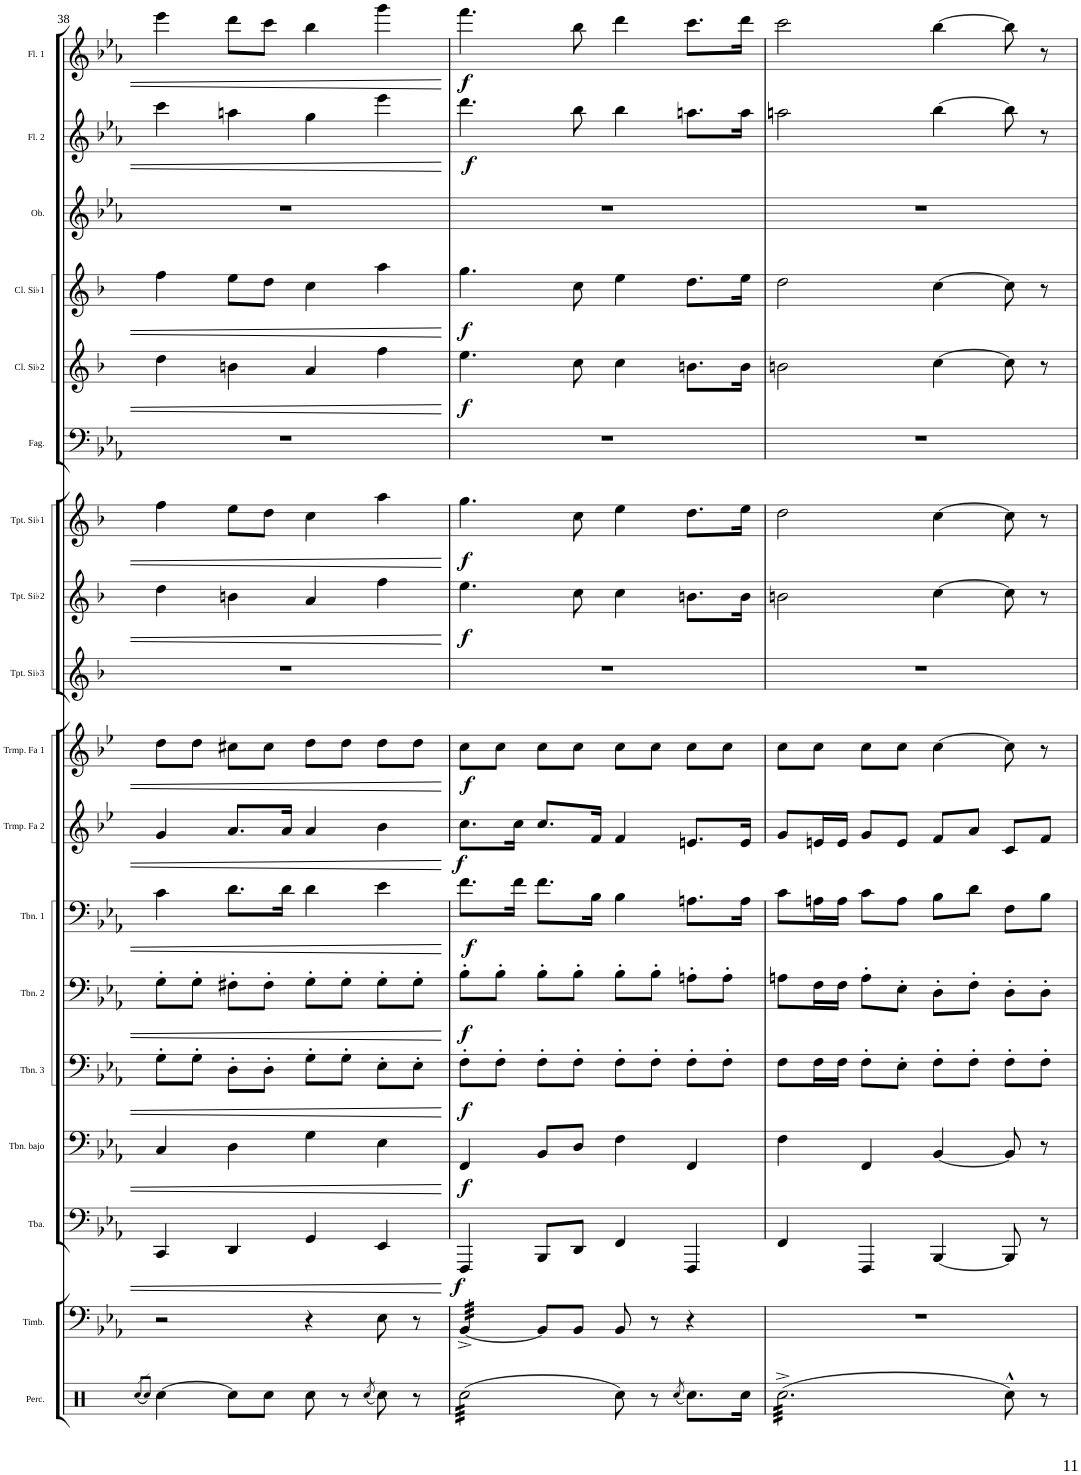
**kern	**kern	**kern	**dynam	**kern	**dynam	**kern	**dynam	**kern	**dynam	**kern	**dynam	**kern	**dynam	**kern	**dynam	**kern	**kern	**dynam	**kern	**dynam	**kern	**kern	**dynam	**kern	**dynam	**kern	**kern	**dynam	**kern	**dynam
*part18	*part17	*part16	*part16	*part15	*part15	*part14	*part14	*part13	*part13	*part12	*part12	*part11	*part11	*part10	*part10	*part9	*part8	*part8	*part7	*part7	*part6	*part5	*part5	*part4	*part4	*part3	*part2	*part2	*part1	*part1
*staff18	*staff17	*staff16	*staff16	*staff15	*staff15	*staff14	*staff14	*staff13	*staff13	*staff12	*staff12	*staff11	*staff11	*staff10	*staff10	*staff9	*staff8	*staff8	*staff7	*staff7	*staff6	*staff5	*staff5	*staff4	*staff4	*staff3	*staff2	*staff2	*staff1	*staff1
*I"Set de percusión	*I"Timbal de concierto	*I"Tuba	*	*I"Trombón bajo	*	*I"Trombón 3	*	*I"Trombón 2	*	*I"Trombón 1	*	*I"Trompa en Fa 2	*	*I"Trompa en Fa 1	*	*I"Trompeta en Sib3	*I"Trompeta en Sib2	*	*I"Trompeta en Sib1	*	*I"Fagot	*I"Clarinete en Sib2	*	*I"Clarinete en Sib1	*	*I"Oboe	*I"Flauta 2	*	*I"Flauta 1	*
*I'Perc.	*I'Timb.	*I'Tba.	*	*I'Tbn. bajo	*	*I'Tbn. 3	*	*I'Tbn. 2	*	*I'Tbn. 1	*	*I'Trmp. Fa 2	*	*I'Trmp. Fa 1	*	*I'Tpt. Sib3	*I'Tpt. Sib2	*	*I'Tpt. Sib1	*	*I'Fag.	*I'Cl. Sib2	*	*I'Cl. Sib1	*	*I'Ob.	*I'Fl. 2	*	*I'Fl. 1	*
!!LO:PB:g=z
*clefX	*clefF4	*clefF4	*	*clefF4	*	*clefF4	*	*clefF4	*	*clefF4	*	*clefG2	*	*clefG2	*	*clefG2	*clefG2	*	*clefG2	*	*clefF4	*clefG2	*	*clefG2	*	*clefG2	*clefG2	*	*clefG2	*
*	*	*	*	*	*	*	*	*	*	*	*	*Trd4c7	*	*Trd4c7	*	*Trd1c2	*Trd1c2	*	*Trd1c2	*	*	*Trd1c2	*	*Trd1c2	*	*	*	*	*	*
*k[]	*k[b-e-a-]	*k[b-e-a-]	*	*k[b-e-a-]	*	*k[b-e-a-]	*	*k[b-e-a-]	*	*k[b-e-a-]	*	*k[b-e-]	*	*k[b-e-]	*	*k[b-]	*k[b-]	*	*k[b-]	*	*k[b-e-a-]	*k[b-]	*	*k[b-]	*	*k[b-e-a-]	*k[b-e-a-]	*	*k[b-e-a-]	*
*M4/4	*M4/4	*M4/4	*	*M4/4	*	*M4/4	*	*M4/4	*	*M4/4	*	*M4/4	*	*M4/4	*	*M4/4	*M4/4	*	*M4/4	*	*M4/4	*M4/4	*	*M4/4	*	*M4/4	*M4/4	*	*M4/4	*
*met(c)	*met(c)	*met(c)	*	*met(c)	*	*met(c)	*	*met(c)	*	*met(c)	*	*met(c)	*	*met(c)	*	*met(c)	*met(c)	*	*met(c)	*	*met(c)	*met(c)	*	*met(c)	*	*met(c)	*met(c)	*	*met(c)	*
=38	=38	=38	=38	=38	=38	=38	=38	=38	=38	=38	=38	=38	=38	=38	=38	=38	=38	=38	=38	=38	=38	=38	=38	=38	=38	=38	=38	=38	=38	=38
(8qRcc/L	.	.	.	.	.	.	.	.	.	.	.	.	.	.	.	.	.	.	.	.	.	.	.	.	.	.	.	.	.	.
8qRcc/J)	.	.	.	.	.	.	.	.	.	.	.	.	.	.	.	.	.	.	.	.	.	.	.	.	.	.	.	.	.	.
[4Rcc\	2r	4CC/	.	4C/	.	8G'\L	.	8G'\L	.	4c\	.	4g/	.	8dd\L	.	1r	4dd\	.	4ff\	.	1r	4dd\	.	4ff\	.	1r	4ccc\	.	4eee-\	.
.	.	.	.	.	.	8G'\J	.	8G'\J	.	.	.	.	.	8dd\J	.	.	.	.	.	.	.	.	.	.	.	.	.	.	.	.
8Rcc\L]	.	4DD/	.	4D\	.	8D'\L	.	8F#X'\L	.	8.d\L	.	8.a/L	.	8cc#X\L	.	.	4bn\	.	8ee\L	.	.	4bn\	.	8ee\L	.	.	4aan\	.	8ddd\L	.
8Rcc\J	.	.	.	.	.	8D'\J	.	8F#'\J	.	.	.	.	.	8cc#\J	.	.	.	.	8dd\J	.	.	.	.	8dd\J	.	.	.	.	8ccc\J	.
.	.	.	.	.	.	.	.	.	.	16d\Jk	.	16a/Jk	.	.	.	.	.	.	.	.	.	.	.	.	.	.	.	.	.	.
8Rcc\	4r	4GG/	.	4G\	.	8G'\L	.	8G'\L	.	4d\	.	4a/	.	8dd\L	.	.	4a/	.	4cc\	.	.	4a/	.	4cc\	.	.	4gg\	.	4bb-\	.
8r	.	.	.	.	.	8G'\J	.	8G'\J	.	.	.	.	.	8dd\J	.	.	.	.	.	.	.	.	.	.	.	.	.	.	.	.
(8qRcc/	.	.	.	.	.	.	.	.	.	.	.	.	.	.	.	.	.	.	.	.	.	.	.	.	.	.	.	.	.	.
8Rcc\)	8E-\	4EE-/	.	4E-\	.	8E-'\L	.	8G'\L	.	4e-\	.	4b-\	.	8dd\L	.	.	4ff\	.	4aa\	.	.	4ff\	.	4aa\	.	.	4eee-\	.	4ggg\	.
8r	8r	.	.	.	.	8E-'\J	.	8G'\J	.	.	.	.	.	8dd\J	.	.	.	.	.	.	.	.	.	.	.	.	.	.	.	.
=39	=39	=39	=39	=39	=39	=39	=39	=39	=39	=39	=39	=39	=39	=39	=39	=39	=39	=39	=39	=39	=39	=39	=39	=39	=39	=39	=39	=39	=39	=39
!	!	!	!LO:DY:b	!	!LO:DY:b	!	!LO:DY:b	!	!LO:DY:b	!	!LO:DY:b	!	!LO:DY:b	!	!LO:DY:b	!	!	!LO:DY:b	!	!LO:DY:b	!	!	!LO:DY:b	!	!LO:DY:b	!	!	!LO:DY:b	!	!LO:DY:b
*tremolo	*	*	*	*	*	*	*	*	*	*	*	*	*	*	*	*	*	*	*	*	*	*	*	*	*	*	*	*	*	*
*	*tremolo	*	*	*	*	*	*	*	*	*	*	*	*	*	*	*	*	*	*	*	*	*	*	*	*	*	*	*	*	*
(32Rcc\LLL	[32BB-^/LLL	4FFF/	f	4FF/	f	8F'\L	f	8B-'\L	f	8.f\L	f	8.cc\L	f	8cc\L	f	1r	4.ee\	f	4.gg\	f	1r	4.ee\	f	4.gg\	f	1r	4.ddd\	f	4.fff\	f
(32Rcc\	32BB-^/	.	.	.	.	.	.	.	.	.	.	.	.	.	.	.	.	.	.	.	.	.	.	.	.	.	.	.	.	.
(32Rcc\	32BB-^/	.	.	.	.	.	.	.	.	.	.	.	.	.	.	.	.	.	.	.	.	.	.	.	.	.	.	.	.	.
(32Rcc\	32BB-^/	.	.	.	.	.	.	.	.	.	.	.	.	.	.	.	.	.	.	.	.	.	.	.	.	.	.	.	.	.
(32Rcc\	32BB-^/	.	.	.	.	8F'\J	.	8B-'\J	.	.	.	.	.	8cc\J	.	.	.	.	.	.	.	.	.	.	.	.	.	.	.	.
(32Rcc\	32BB-^/	.	.	.	.	.	.	.	.	.	.	.	.	.	.	.	.	.	.	.	.	.	.	.	.	.	.	.	.	.
(32Rcc\	32BB-^/	.	.	.	.	.	.	.	.	16f\Jk	.	16cc\Jk	.	.	.	.	.	.	.	.	.	.	.	.	.	.	.	.	.	.
(32Rcc\	32BB-^/JJJ	.	.	.	.	.	.	.	.	.	.	.	.	.	.	.	.	.	.	.	.	.	.	.	.	.	.	.	.	.
*	*Xtremolo	*	*	*	*	*	*	*	*	*	*	*	*	*	*	*	*	*	*	*	*	*	*	*	*	*	*	*	*	*
(32Rcc\	8BB-/L]	8BBB-/L	.	8BB-/L	.	8F'\L	.	8B-'\L	.	8.f\L	.	8.cc/L	.	8cc\L	.	.	.	.	.	.	.	.	.	.	.	.	.	.	.	.
(32Rcc\	.	.	.	.	.	.	.	.	.	.	.	.	.	.	.	.	.	.	.	.	.	.	.	.	.	.	.	.	.	.
(32Rcc\	.	.	.	.	.	.	.	.	.	.	.	.	.	.	.	.	.	.	.	.	.	.	.	.	.	.	.	.	.	.
(32Rcc\	.	.	.	.	.	.	.	.	.	.	.	.	.	.	.	.	.	.	.	.	.	.	.	.	.	.	.	.	.	.
(32Rcc\	8BB-/J	8DD/J	.	8D/J	.	8F'\J	.	8B-'\J	.	.	.	.	.	8cc\J	.	.	8cc\	.	8cc\	.	.	8cc\	.	8cc\	.	.	8bb-\	.	8bb-\	.
(32Rcc\	.	.	.	.	.	.	.	.	.	.	.	.	.	.	.	.	.	.	.	.	.	.	.	.	.	.	.	.	.	.
(32Rcc\	.	.	.	.	.	.	.	.	.	16B-\Jk	.	16f/Jk	.	.	.	.	.	.	.	.	.	.	.	.	.	.	.	.	.	.
(32Rcc\JJJ	.	.	.	.	.	.	.	.	.	.	.	.	.	.	.	.	.	.	.	.	.	.	.	.	.	.	.	.	.	.
*Xtremolo	*	*	*	*	*	*	*	*	*	*	*	*	*	*	*	*	*	*	*	*	*	*	*	*	*	*	*	*	*	*
8Rcc\)	8BB-/	4FF/	.	4F\	.	8F'\L	.	8B-'\L	.	4B-\	.	4f/	.	8cc\L	.	.	4cc\	.	4ee\	.	.	4cc\	.	4ee\	.	.	4bb-\	.	4ddd\	.
8r	8r	.	.	.	.	8F'\J	.	8B-'\J	.	.	.	.	.	8cc\J	.	.	.	.	.	.	.	.	.	.	.	.	.	.	.	.
(8qRcc/	.	.	.	.	.	.	.	.	.	.	.	.	.	.	.	.	.	.	.	.	.	.	.	.	.	.	.	.	.	.
8.Rcc\L)	4r	4FFF/	.	4FF/	.	8F'\L	.	8An'\L	.	8.An\L	.	8.en/L	.	8cc\L	.	.	8.bn\L	.	8.dd\L	.	.	8.bn\L	.	8.dd\L	.	.	8.aan\L	.	8.ccc\L	.
.	.	.	.	.	.	8F'\J	.	8A'\J	.	.	.	.	.	8cc\J	.	.	.	.	.	.	.	.	.	.	.	.	.	.	.	.
16Rcc\Jk	.	.	.	.	.	.	.	.	.	16A\Jk	.	16e/Jk	.	.	.	.	16b\Jk	.	16ee\Jk	.	.	16b\Jk	.	16ee\Jk	.	.	16aa\Jk	.	16ddd\Jk	.
=40	=40	=40	=40	=40	=40	=40	=40	=40	=40	=40	=40	=40	=40	=40	=40	=40	=40	=40	=40	=40	=40	=40	=40	=40	=40	=40	=40	=40	=40	=40
*tremolo	*	*	*	*	*	*	*	*	*	*	*	*	*	*	*	*	*	*	*	*	*	*	*	*	*	*	*	*	*	*
(32Rcc^\LLL	1r	4FF/	.	4F\	.	8F\L	.	8An\L	.	8c\L	.	8g/L	.	8cc\L	.	1r	2bn\	.	2dd\	.	1r	2bn\	.	2dd\	.	1r	2aan\	.	2ccc\	.
(32Rcc^\	.	.	.	.	.	.	.	.	.	.	.	.	.	.	.	.	.	.	.	.	.	.	.	.	.	.	.	.	.	.
(32Rcc^\	.	.	.	.	.	.	.	.	.	.	.	.	.	.	.	.	.	.	.	.	.	.	.	.	.	.	.	.	.	.
(32Rcc^\	.	.	.	.	.	.	.	.	.	.	.	.	.	.	.	.	.	.	.	.	.	.	.	.	.	.	.	.	.	.
(32Rcc^\	.	.	.	.	.	16F\L	.	16F\L	.	16An\L	.	16en/L	.	8cc\J	.	.	.	.	.	.	.	.	.	.	.	.	.	.	.	.
(32Rcc^\	.	.	.	.	.	.	.	.	.	.	.	.	.	.	.	.	.	.	.	.	.	.	.	.	.	.	.	.	.	.
(32Rcc^\	.	.	.	.	.	16F\JJ	.	16F\JJ	.	16A\JJ	.	16e/JJ	.	.	.	.	.	.	.	.	.	.	.	.	.	.	.	.	.	.
(32Rcc^\	.	.	.	.	.	.	.	.	.	.	.	.	.	.	.	.	.	.	.	.	.	.	.	.	.	.	.	.	.	.
(32Rcc^\	.	4FFF/	.	4FF/	.	8F'\L	.	8A'\L	.	8c\L	.	8g/L	.	8cc\L	.	.	.	.	.	.	.	.	.	.	.	.	.	.	.	.
(32Rcc^\	.	.	.	.	.	.	.	.	.	.	.	.	.	.	.	.	.	.	.	.	.	.	.	.	.	.	.	.	.	.
(32Rcc^\	.	.	.	.	.	.	.	.	.	.	.	.	.	.	.	.	.	.	.	.	.	.	.	.	.	.	.	.	.	.
(32Rcc^\	.	.	.	.	.	.	.	.	.	.	.	.	.	.	.	.	.	.	.	.	.	.	.	.	.	.	.	.	.	.
(32Rcc^\	.	.	.	.	.	8E-'\J	.	8E-'\J	.	8A\J	.	8e/J	.	8cc\J	.	.	.	.	.	.	.	.	.	.	.	.	.	.	.	.
(32Rcc^\	.	.	.	.	.	.	.	.	.	.	.	.	.	.	.	.	.	.	.	.	.	.	.	.	.	.	.	.	.	.
(32Rcc^\	.	.	.	.	.	.	.	.	.	.	.	.	.	.	.	.	.	.	.	.	.	.	.	.	.	.	.	.	.	.
(32Rcc^\	.	.	.	.	.	.	.	.	.	.	.	.	.	.	.	.	.	.	.	.	.	.	.	.	.	.	.	.	.	.
(32Rcc^\	.	[4BBB-/	.	[4BB-/	.	8F'\L	.	8D'\L	.	8B-\L	.	8f/L	.	[4cc\	.	.	[4cc\	.	[4cc\	.	.	[4cc\	.	[4cc\	.	.	[4bb-\	.	[4bb-\	.
(32Rcc^\	.	.	.	.	.	.	.	.	.	.	.	.	.	.	.	.	.	.	.	.	.	.	.	.	.	.	.	.	.	.
(32Rcc^\	.	.	.	.	.	.	.	.	.	.	.	.	.	.	.	.	.	.	.	.	.	.	.	.	.	.	.	.	.	.
(32Rcc^\	.	.	.	.	.	.	.	.	.	.	.	.	.	.	.	.	.	.	.	.	.	.	.	.	.	.	.	.	.	.
(32Rcc^\	.	.	.	.	.	8F'\J	.	8F'\J	.	8d\J	.	8a/J	.	.	.	.	.	.	.	.	.	.	.	.	.	.	.	.	.	.
(32Rcc^\	.	.	.	.	.	.	.	.	.	.	.	.	.	.	.	.	.	.	.	.	.	.	.	.	.	.	.	.	.	.
(32Rcc^\	.	.	.	.	.	.	.	.	.	.	.	.	.	.	.	.	.	.	.	.	.	.	.	.	.	.	.	.	.	.
(32Rcc^\JJJ	.	.	.	.	.	.	.	.	.	.	.	.	.	.	.	.	.	.	.	.	.	.	.	.	.	.	.	.	.	.
*Xtremolo	*	*	*	*	*	*	*	*	*	*	*	*	*	*	*	*	*	*	*	*	*	*	*	*	*	*	*	*	*	*
8Rcc^^\)	.	8BBB-/]	.	8BB-/]	.	8F'\L	.	8D'\L	.	8F\L	.	8c/L	.	8cc\]	.	.	8cc\]	.	8cc\]	.	.	8cc\]	.	8cc\]	.	.	8bb-\]	.	8bb-\]	.
8r	.	8r	.	8r	.	8F'\J	.	8D'\J	.	8B-\J	.	8f/J	.	8r	.	.	8r	.	8r	.	.	8r	.	8r	.	.	8r	.	8r	.
=	=	=	=	=	=	=	=	=	=	=	=	=	=	=	=	=	=	=	=	=	=	=	=	=	=	=	=	=	=	=
*-	*-	*-	*-	*-	*-	*-	*-	*-	*-	*-	*-	*-	*-	*-	*-	*-	*-	*-	*-	*-	*-	*-	*-	*-	*-	*-	*-	*-	*-	*-
